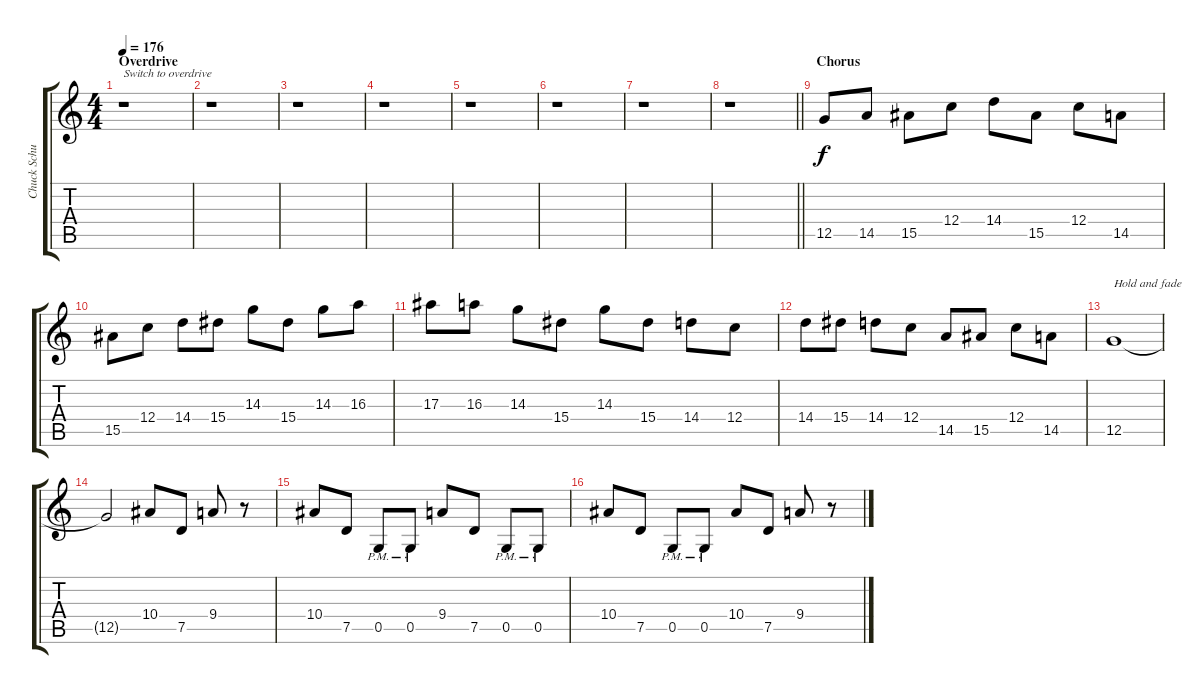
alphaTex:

\track ("Chuck Schuldiner " "Chuck Schu") {instrument distortionguitar}
\staff {score tabs}
\tuning (D4 A3 F3 C3 G2 D2) {hide}
\ts (4 4)
\section ("" "Overdrive")
\tempo 176
\clef g2
\ks c
r.1{txt "Switch to overdrive" dy f} |
r.1 |
r.1 |
r.1 |
r.1 |
r.1 |
r.1 |
\barLineRight lightlight
r.1 |
\section ("" "Chorus")
12.5.8 14.5.8 15.5.8 12.4.8 14.4.8 15.5.8 12.4.8 14.5.8 |
15.5.8 12.4.8 14.4.8 15.4.8 14.3.8 15.4.8 14.3.8 16.3.8 |
17.3.8 16.3.8 14.3.8 15.4.8 14.3.8 15.4.8 14.4.8 12.4.8 |
14.4.8 15.4.8 14.4.8 12.4.8 14.5.8 15.5.8 12.4.8 14.5.8 |
12.5.1{txt "Hold and fade"} |
12.5{t}.2 10.4.8 7.5.8 9.4.8 r.8 |
10.4.8 7.5.8 0.5{pm}.8 0.5{pm}.8 9.4.8 7.5.8 0.5{pm}.8 0.5{pm}.8 |
10.4.8 7.5.8 0.5{pm}.8 0.5{pm}.8 10.4.8 7.5.8 9.4.8 r.8
